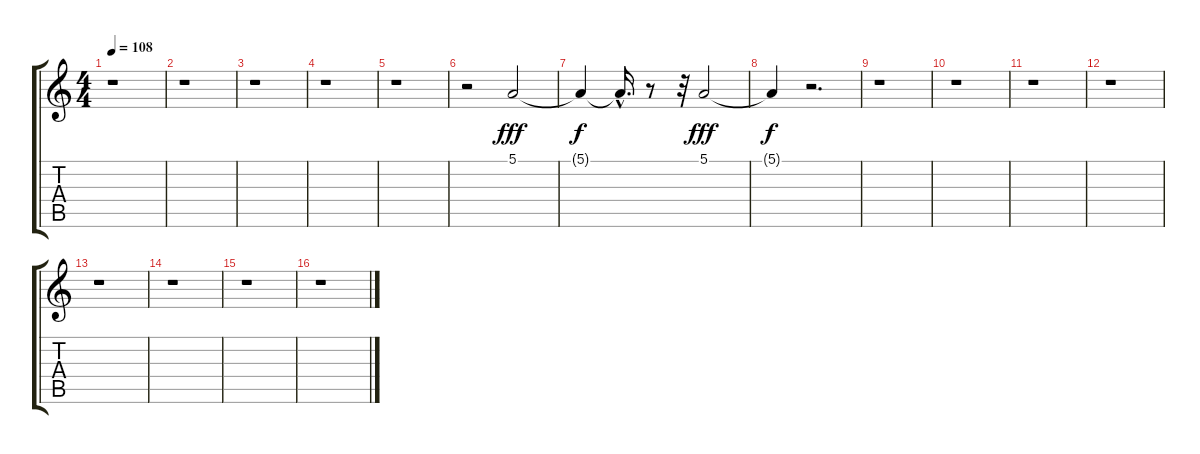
\track "" {instrument tubularbells}
\staff {score tabs}
\tuning (E4 B3 G3 D3 A2 E2) {hide}
\ts (4 4)
\tempo 108
\clef g2
\ks c
r.1{dy f} |
r.1 |
r.1 |
r.1 |
r.1 |
r.2 5.1.2{dy fff} |
5.1{t}.4{dy f} 5.1{hac t}.16{d} r.8 r.32 5.1.2{dy fff} |
5.1{t}.4{dy f} r.2{d} |
r.1 |
r.1 |
r.1 |
r.1 |
r.1 |
r.1 |
r.1 |
r.1
